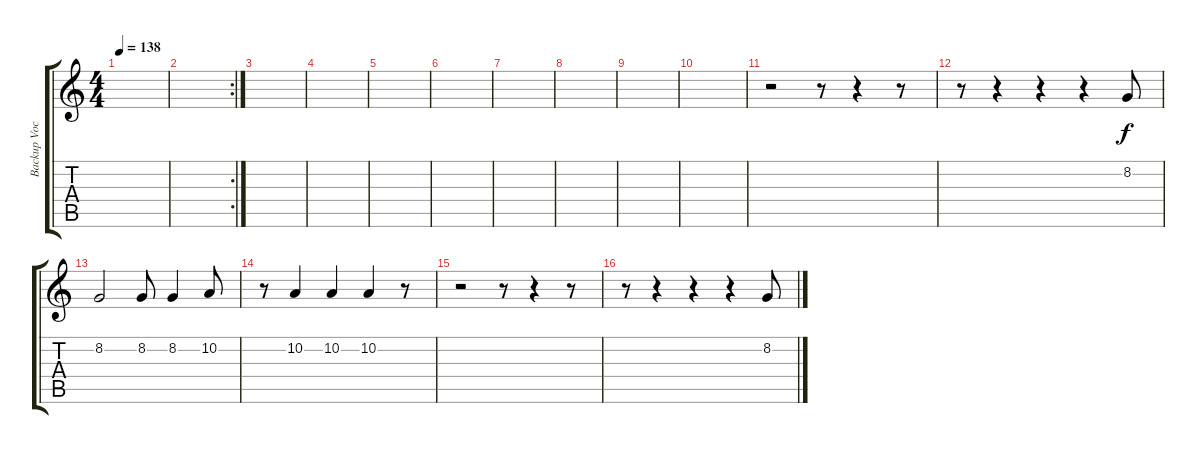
\track ("Backup Vocals" "Backup Voc") {instrument altosax}
\staff {score tabs}
\tuning (E4 B3 G3 D3 A2 E2) {hide}
\ts (4 4)
\tempo 138
\clef g2
\ks c
|
\rc 2
|
|
|
|
|
|
|
|
|
r.2 r.8 r.4 r.8 |
r.8 r.4 r.4 r.4 8.2.8 |
8.2.2 8.2.8 8.2.4 10.2.8 |
r.8 10.2.4 10.2.4 10.2.4 r.8 |
r.2 r.8 r.4 r.8 |
r.8 r.4 r.4 r.4 8.2.8
